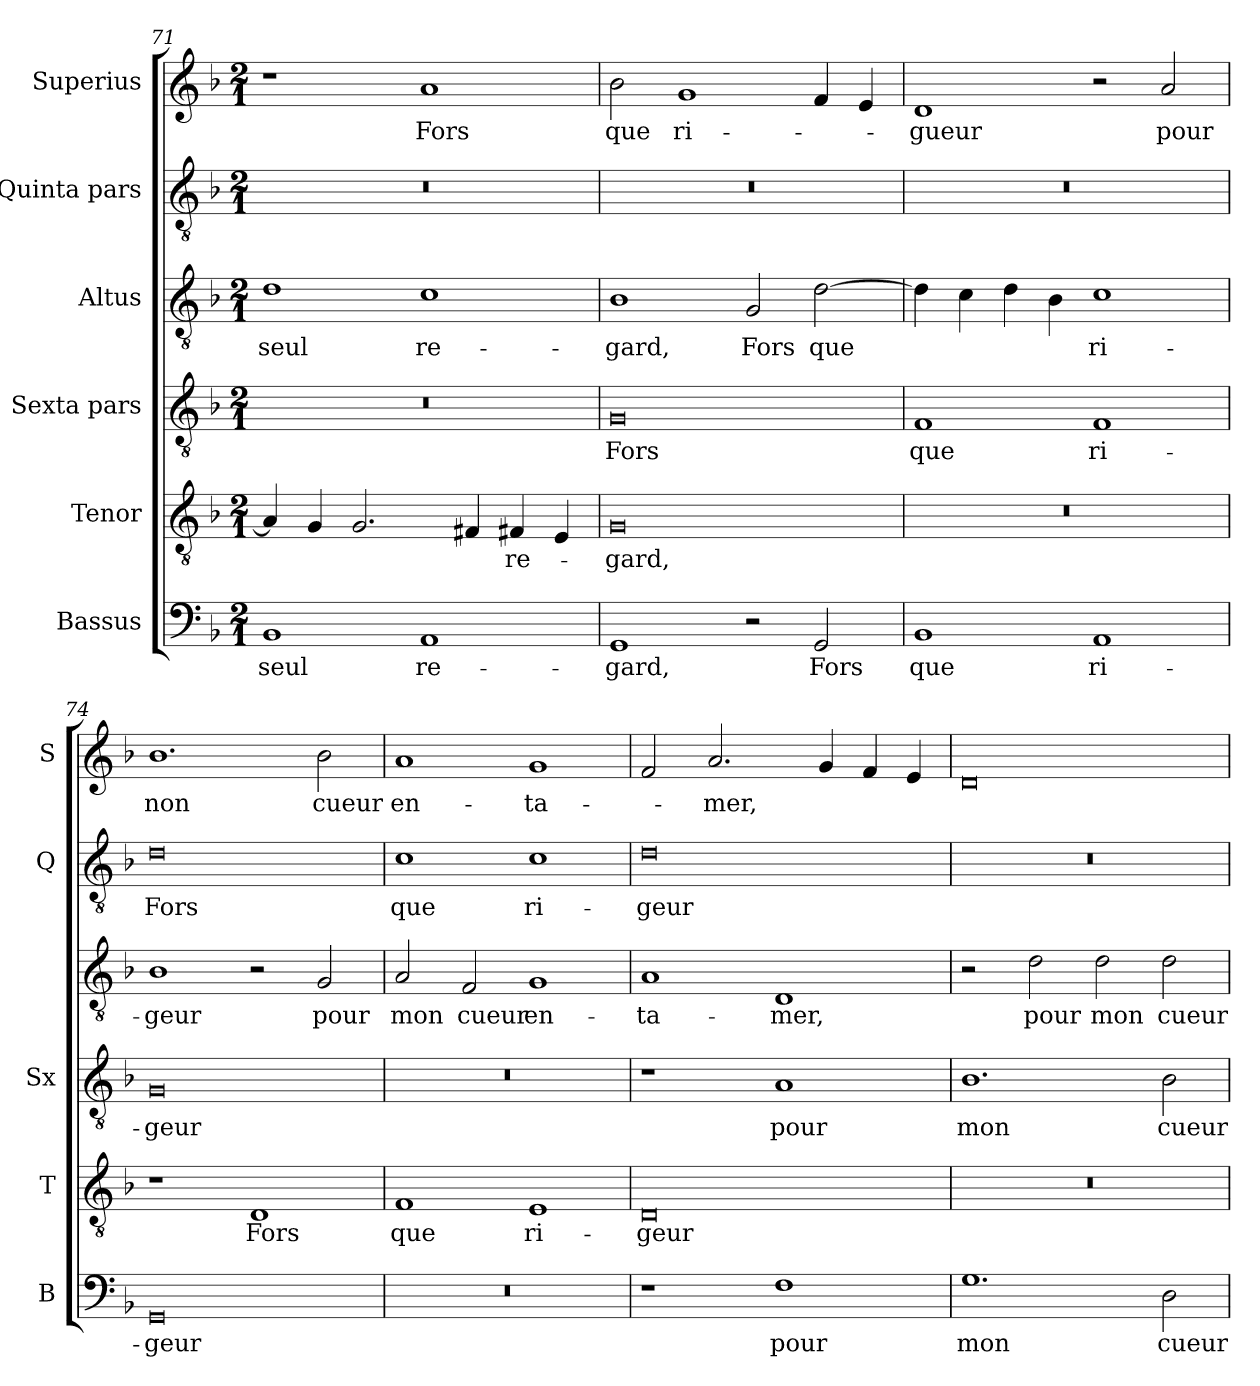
**kern	**text	**kern	**text	**kern	**text	**kern	**text	**kern	**text	**kern	**text
*part6	*part6	*part5	*part5	*part4	*part4	*part3	*part3	*part2	*part2	*part1	*part1
*staff6	*staff6	*staff5	*staff5	*staff4	*staff4	*staff3	*staff3	*staff2	*staff2	*staff1	*staff1
*I"Bassus	*	*I"Tenor	*	*I"Sexta pars	*	*I"Altus	*	*I"Quinta pars	*	*I"Superius	*
*I'B	*	*I'T	*	*I'Sx	*	*	*	*I'Q	*	*I'S	*
*clefF4	*	*clefGv2	*	*clefGv2	*	*clefGv2	*	*clefGv2	*	*clefG2	*
*k[b-]	*	*k[b-]	*	*k[b-]	*	*k[b-]	*	*k[b-]	*	*k[b-]	*
*M2/1	*	*M2/1	*	*M2/1	*	*M2/1	*	*M2/1	*	*M2/1	*
=71	=71	=71	=71	=71	=71	=71	=71	=71	=71	=71	=71
1BB-	seul	4A/]	.	0r	.	1d	seul	0r	.	1r	.
.	.	4G/	.	.	.	.	.	.	.	.	.
.	.	2.G/	.	.	.	.	.	.	.	.	.
1AA	re-	.	.	.	.	1c	re-	.	.	1a	Fors
.	.	4F#X/	.	.	.	.	.	.	.	.	.
.	.	4F#X/	re-	.	.	.	.	.	.	.	.
.	.	4E/	.	.	.	.	.	.	.	.	.
=72	=72	=72	=72	=72	=72	=72	=72	=72	=72	=72	=72
1GG	-gard,	0G	-gard,	0G	Fors	1B-	-gard,	0r	.	2b-\	que
.	.	.	.	.	.	.	.	.	.	1g	ri-
2r	.	.	.	.	.	2G/	Fors	.	.	.	.
2GG/	Fors	.	.	.	.	[2d\	que	.	.	4f/	.
.	.	.	.	.	.	.	.	.	.	4e/	.
=73	=73	=73	=73	=73	=73	=73	=73	=73	=73	=73	=73
1BB-	que	0r	.	1F	que	4d\]	.	0r	.	1d	-gueur
.	.	.	.	.	.	4c\	.	.	.	.	.
.	.	.	.	.	.	4d\	.	.	.	.	.
.	.	.	.	.	.	4B-\	.	.	.	.	.
1AA	ri-	.	.	1F	ri-	1c	ri-	.	.	2r	.
.	.	.	.	.	.	.	.	.	.	2a/	pour
=74	=74	=74	=74	=74	=74	=74	=74	=74	=74	=74	=74
0GG	-geur	1r	.	0G	-geur	1B-	-geur	0d	Fors	1.b-	non
.	.	1D/	Fors	.	.	2r	.	.	.	.	.
.	.	.	.	.	.	2G/	pour	.	.	2b-\	cueur
=75	=75	=75	=75	=75	=75	=75	=75	=75	=75	=75	=75
0r	.	1F	que	0r	.	2A/	mon	1c	que	1a	en-
.	.	.	.	.	.	2F/	cueur	.	.	.	.
.	.	1E	ri-	.	.	1G	en-	1c	ri-	1g	-ta-
=76	=76	=76	=76	=76	=76	=76	=76	=76	=76	=76	=76
1r	.	0D	-geur	1r	.	1A	-ta-	0d	-geur	2f/	.
.	.	.	.	.	.	.	.	.	.	2.a/	-mer,
1F	pour	.	.	1A	pour	1D	-mer,	.	.	.	.
.	.	.	.	.	.	.	.	.	.	4g/	.
.	.	.	.	.	.	.	.	.	.	4f/	.
.	.	.	.	.	.	.	.	.	.	4e/	.
=77	=77	=77	=77	=77	=77	=77	=77	=77	=77	=77	=77
1.G	mon	0r	.	1.B-	mon	2r	.	0r	.	0d	.
.	.	.	.	.	.	2d\	pour	.	.	.	.
.	.	.	.	.	.	2d\	mon	.	.	.	.
2D\	cueur	.	.	2B-\	cueur	2d\	cueur	.	.	.	.
=	=	=	=	=	=	=	=	=	=	=	=
*-	*-	*-	*-	*-	*-	*-	*-	*-	*-	*-	*-
